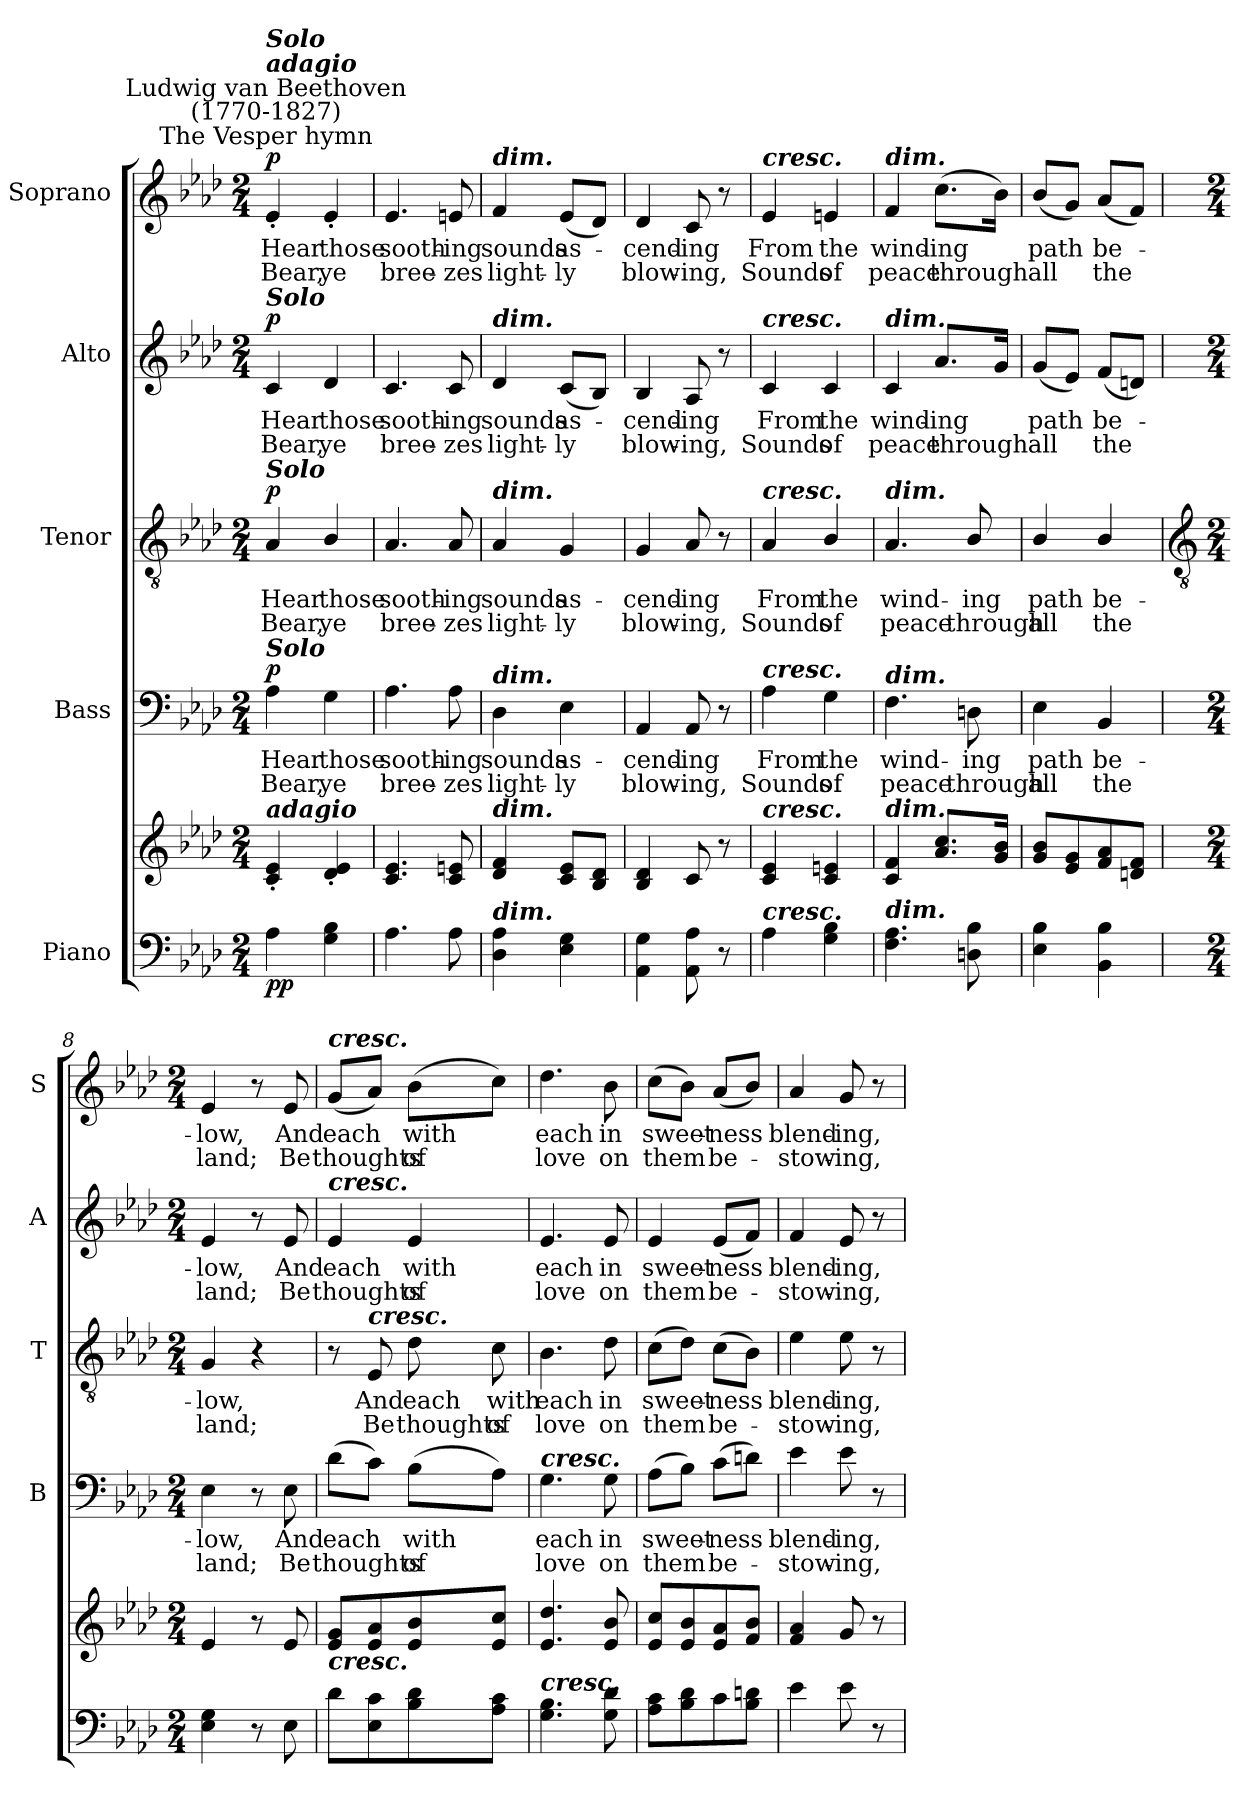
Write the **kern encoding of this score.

**kern	**kern	**dynam	**kern	**text	**text	**dynam	**kern	**text	**text	**dynam	**kern	**text	**text	**dynam	**kern	**text	**text	**dynam
*part5	*part5	*part5	*part4	*part4	*part4	*part4	*part3	*part3	*part3	*part3	*part2	*part2	*part2	*part2	*part1	*part1	*part1	*part1
*staff6	*staff5	*staff5/6	*staff4	*staff4	*staff4	*staff4	*staff3	*staff3	*staff3	*staff3	*staff2	*staff2	*staff2	*staff2	*staff1	*staff1	*staff1	*staff1
*I"Piano	*	*	*I"Bass	*	*	*	*I"Tenor	*	*	*	*I"Alto	*	*	*	*I"Soprano	*	*	*
*	*	*	*I'B	*	*	*	*I'T	*	*	*	*I'A	*	*	*	*I'S	*	*	*
*clefF4	*clefG2	*	*clefF4	*	*	*	*clefGv2	*	*	*	*clefG2	*	*	*	*clefG2	*	*	*
*k[b-e-a-d-]	*k[b-e-a-d-]	*	*k[b-e-a-d-]	*	*	*	*k[b-e-a-d-]	*	*	*	*k[b-e-a-d-]	*	*	*	*k[b-e-a-d-]	*	*	*
*A-:	*A-:	*	*A-:	*	*	*	*A-:	*	*	*	*A-:	*	*	*	*A-:	*	*	*
*M2/4	*M2/4	*	*M2/4	*	*	*	*M2/4	*	*	*	*M2/4	*	*	*	*M2/4	*	*	*
*MM60	*MM60	*	*MM60	*	*	*	*MM60	*	*	*	*MM60	*	*	*	*MM60	*	*	*
=1	=1	=1	=1	=1	=1	=1	=1	=1	=1	=1	=1	=1	=1	=1	=1	=1	=1	=1
!	!	!	!	!	!	!	!	!	!	!	!	!	!	!	!LO:TX:a:cj:t=The Vesper hymn	!	!	!
!	!	!	!	!	!	!	!	!	!	!	!	!	!	!	!LO:TX:a:cj:t=Ludwig van Beethoven\n(1770-1827)	!	!	!
!	!	!	!	!	!	!	!	!	!	!	!	!	!	!	!LO:TX:a:Bi:t=adagio	!	!	!
!	!	!	!	!	!	!	!	!	!	!	!	!	!	!	!LO:TX:a:Bi:t=Solo	!	!	!
!	!	!	!	!	!	!	!	!	!	!	!LO:TX:a:Bi:t=Solo	!	!	!	!	!	!	!
!	!	!	!	!	!	!	!LO:TX:a:Bi:t=Solo	!	!	!	!	!	!	!	!	!	!	!
!	!	!	!LO:TX:a:Bi:t=Solo	!	!	!	!	!	!	!	!	!	!	!	!	!	!	!
!	!LO:TX:a:Bi:t=adagio	!	!	!	!	!	!	!	!	!	!	!	!	!	!	!	!	!
!	!	!LO:DY:b=2	!	!LO:LY:b	!LO:LY:b	!	!	!LO:LY:b	!LO:LY:b	!	!	!LO:LY:b	!LO:LY:b	!	!	!LO:LY:b	!LO:LY:b	!
!	!	!LO:DY:n=1:b	!	!	!	!LO:DY:b	!	!	!	!LO:DY:b	!	!	!	!LO:DY:b	!	!	!	!LO:DY:b
4A-	4c/' 4e-/'	p p	4A-	Hear	Bear,	p	4A-	Hear	Bear,	p	4c	Hear	Bear,	p	4e-'/	Hear	Bear,	p
!	!	!	!	!LO:LY:b	!LO:LY:b	!	!	!LO:LY:b	!LO:LY:b	!	!	!LO:LY:b	!LO:LY:b	!	!	!LO:LY:b	!LO:LY:b	!
4G 4B-	4d-' 4e-'	.	4G	those	ye	.	4B-/	those	ye	.	4d-	those	ye	.	4e-'	those	ye	.
=2	=2	=2	=2	=2	=2	=2	=2	=2	=2	=2	=2	=2	=2	=2	=2	=2	=2	=2
!	!	!	!	!LO:LY:b	!LO:LY:b	!	!	!LO:LY:b	!LO:LY:b	!	!	!LO:LY:b	!LO:LY:b	!	!	!LO:LY:b	!LO:LY:b	!
4.A-	4.c 4.e-	.	4.A-	sooth-	-bree-	.	4.A-	sooth-	-bree-	.	4.c	sooth-	-bree-	.	4.e-	sooth-	-bree-	.
!	!	!	!	!LO:LY:b	!LO:LY:b	!	!	!LO:LY:b	!LO:LY:b	!	!	!LO:LY:b	!LO:LY:b	!	!	!LO:LY:b	!LO:LY:b	!
8A-	8c 8en	.	8A-	-ing	zes	.	8A-	-ing	zes	.	8c	-ing	zes	.	8en	-ing	zes	.
=3	=3	=3	=3	=3	=3	=3	=3	=3	=3	=3	=3	=3	=3	=3	=3	=3	=3	=3
!	!	!	!	!	!	!	!	!	!	!	!	!	!	!	!LO:TX:a:Bi:t=dim.	!	!	!
!	!	!	!	!	!	!	!	!	!	!	!LO:TX:a:Bi:t=dim.	!	!	!	!	!	!	!
!	!	!	!	!	!	!	!LO:TX:a:Bi:t=dim.	!	!	!	!	!	!	!	!	!	!	!
!	!	!	!LO:TX:a:Bi:t=dim.	!	!	!	!	!	!	!	!	!	!	!	!	!	!	!
!	!LO:TX:a:Bi:t=dim.	!	!	!	!	!	!	!	!	!	!	!	!	!	!	!	!	!
!LO:TX:a:Bi:t=dim.	!	!	!	!	!	!	!	!	!	!	!	!	!	!	!	!	!	!
!	!	!	!	!LO:LY:b	!LO:LY:b	!	!	!LO:LY:b	!LO:LY:b	!	!	!LO:LY:b	!LO:LY:b	!	!	!LO:LY:b	!LO:LY:b	!
4D- 4A-	4d- 4f	.	4D-	sounds	light-	.	4A-	sounds	light-	.	4d-	sounds	light-	.	4f	sounds	light-	.
!	!	!	!	!LO:LY:b	!LO:LY:b	!	!	!LO:LY:b	!LO:LY:b	!	!	!LO:LY:b	!LO:LY:b	!	!	!LO:LY:b	!LO:LY:b	!
4E- 4G	8c 8e-L	.	4E-	-as-	-ly	.	4G	-as-	-ly	.	(<8cL	-as-	ly	.	(<8e-L	-as-	ly	.
.	8B- 8d-J	.	.	.	.	.	.	.	.	.	8B-J)	.	.	.	8d-J)	.	.	.
=4	=4	=4	=4	=4	=4	=4	=4	=4	=4	=4	=4	=4	=4	=4	=4	=4	=4	=4
!	!	!	!	!LO:LY:b	!LO:LY:b	!	!	!LO:LY:b	!LO:LY:b	!	!	!LO:LY:b	!LO:LY:b	!	!	!LO:LY:b	!LO:LY:b	!
4AA- 4G	4B- 4d-	.	4AA-	cend-	-blow-	.	4G	cend-	-blow-	.	4B-	cend-	-blow-	.	4d-	cend-	-blow-	.
!	!	!	!	!LO:LY:b	!LO:LY:b	!	!	!LO:LY:b	!LO:LY:b	!	!	!LO:LY:b	!LO:LY:b	!	!	!LO:LY:b	!LO:LY:b	!
8AA- 8A-	8c	.	8AA-	-ing	ing,	.	8A-	-ing	ing,	.	8A-	-ing	ing,	.	8c	-ing	ing,	.
8r	8r	.	8r	.	.	.	8r	.	.	.	8r	.	.	.	8r	.	.	.
=5	=5	=5	=5	=5	=5	=5	=5	=5	=5	=5	=5	=5	=5	=5	=5	=5	=5	=5
!	!	!	!	!	!	!	!	!	!	!	!	!	!	!	!LO:TX:a:Bi:t=cresc.	!	!	!
!	!	!	!	!	!	!	!	!	!	!	!LO:TX:a:Bi:t=cresc.	!	!	!	!	!	!	!
!	!	!	!	!	!	!	!LO:TX:a:Bi:t=cresc.	!	!	!	!	!	!	!	!	!	!	!
!	!	!	!LO:TX:a:Bi:t=cresc.	!	!	!	!	!	!	!	!	!	!	!	!	!	!	!
!	!LO:TX:a:Bi:t=cresc.	!	!	!	!	!	!	!	!	!	!	!	!	!	!	!	!	!
!LO:TX:a:Bi:t=cresc.	!	!	!	!	!	!	!	!	!	!	!	!	!	!	!	!	!	!
!	!	!	!	!LO:LY:b	!LO:LY:b	!	!	!LO:LY:b	!LO:LY:b	!	!	!LO:LY:b	!LO:LY:b	!	!	!LO:LY:b	!LO:LY:b	!
4A-	4c 4e-	.	4A-	From	Sounds	.	4A-	From	Sounds	.	4c	From	Sounds	.	4e-	From	Sounds	.
!	!	!	!	!LO:LY:b	!LO:LY:b	!	!	!LO:LY:b	!LO:LY:b	!	!	!LO:LY:b	!LO:LY:b	!	!	!LO:LY:b	!LO:LY:b	!
4G 4B-	4c 4en	.	4G	the	of	.	4B-/	the	of	.	4c	the	of	.	4en	the	of	.
=6	=6	=6	=6	=6	=6	=6	=6	=6	=6	=6	=6	=6	=6	=6	=6	=6	=6	=6
!	!	!	!	!	!	!	!	!	!	!	!	!	!	!	!LO:TX:a:Bi:t=dim.	!	!	!
!	!	!	!	!	!	!	!	!	!	!	!LO:TX:a:Bi:t=dim.	!	!	!	!	!	!	!
!	!	!	!	!	!	!	!LO:TX:a:Bi:t=dim.	!	!	!	!	!	!	!	!	!	!	!
!	!	!	!LO:TX:a:Bi:t=dim.	!	!	!	!	!	!	!	!	!	!	!	!	!	!	!
!	!LO:TX:a:Bi:t=dim.	!	!	!	!	!	!	!	!	!	!	!	!	!	!	!	!	!
!LO:TX:a:Bi:t=dim.	!	!	!	!	!	!	!	!	!	!	!	!	!	!	!	!	!	!
!	!	!	!	!LO:LY:b	!LO:LY:b	!	!	!LO:LY:b	!LO:LY:b	!	!	!LO:LY:b	!LO:LY:b	!	!	!LO:LY:b	!LO:LY:b	!
4.F 4.A-	4c 4f	.	4.F	wind-	-peace	.	4.A-	wind-	-peace	.	4c	wind-	-peace	.	4f	wind-	-peace	.
!	!	!	!	!	!	!	!	!	!	!	!	!LO:LY:b	!LO:LY:b	!	!	!LO:LY:b	!LO:LY:b	!
.	8.a- 8.ccL	.	.	.	.	.	.	.	.	.	8.a-L	ing	through	.	(>8.ccL	ing	through	.
!	!	!	!	!LO:LY:b	!LO:LY:b	!	!	!LO:LY:b	!LO:LY:b	!	!	!	!	!	!	!	!	!
8Dn 8B-	.	.	8Dn	ing	through	.	8B-/	ing	through	.	.	.	.	.	.	.	.	.
.	16g 16b-J	.	.	.	.	.	.	.	.	.	16gJ	.	.	.	16b-J)	.	.	.
=7	=7	=7	=7	=7	=7	=7	=7	=7	=7	=7	=7	=7	=7	=7	=7	=7	=7	=7
!	!	!	!	!LO:LY:b	!LO:LY:b	!	!	!LO:LY:b	!LO:LY:b	!	!	!LO:LY:b	!LO:LY:b	!	!	!LO:LY:b	!LO:LY:b	!
4E- 4B-	8g 8b-L	.	4E-	path	all	.	4B-/	path	all	.	(<8gL	path	all	.	(<8b-L	path	all	.
.	8e- 8g	.	.	.	.	.	.	.	.	.	8e-J)	.	.	.	8gJ)	.	.	.
!	!	!	!	!LO:LY:b	!LO:LY:b	!	!	!LO:LY:b	!LO:LY:b	!	!	!LO:LY:b	!LO:LY:b	!	!	!LO:LY:b	!LO:LY:b	!
4BB- 4B-	8f 8a-	.	4BB-	be-	-the	.	4B-/	be-	-the	.	(<8fL	be-	the	.	(<8a-L	be-	the	.
.	8dn 8fJ	.	.	.	.	.	.	.	.	.	8dnJ)	.	.	.	8fJ)	.	.	.
!!LO:LB:g=z
=8	=8	=8	=8	=8	=8	=8	=8	=8	=8	=8	=8	=8	=8	=8	=8	=8	=8	=8
*	*	*	*	*	*	*	*clefGv2	*	*	*	*	*	*	*	*	*	*	*
*M2/4	*M2/4	*	*M2/4	*	*	*	*M2/4	*	*	*	*M2/4	*	*	*	*M2/4	*	*	*
!	!	!	!	!LO:LY:b	!LO:LY:b	!	!	!LO:LY:b	!LO:LY:b	!	!	!LO:LY:b	!LO:LY:b	!	!	!LO:LY:b	!LO:LY:b	!
4E- 4G	4e-	.	4E-	low,	land;	.	4G	low,	land;	.	4e-	low,	land;	.	4e-	low,	land;	.
8r	8r	.	8r	.	.	.	4r	.	.	.	8r	.	.	.	8r	.	.	.
!	!	!	!	!LO:LY:b	!LO:LY:b	!	!	!	!	!	!	!LO:LY:b	!LO:LY:b	!	!	!LO:LY:b	!LO:LY:b	!
8E-	8e-	.	8E-	And	Be	.	.	.	.	.	8e-	And	Be	.	8e-	And	Be	.
=9	=9	=9	=9	=9	=9	=9	=9	=9	=9	=9	=9	=9	=9	=9	=9	=9	=9	=9
!	!	!	!	!	!	!	!	!	!	!	!	!	!	!	!LO:TX:a:Bi:t=cresc.	!	!	!
!	!	!	!	!	!	!	!	!	!	!	!LO:TX:a:Bi:t=cresc.	!	!	!	!	!	!	!
!	!LO:TX:b:Bi:t=cresc.	!	!	!	!	!	!	!	!	!	!	!	!	!	!	!	!	!
!	!	!	!	!LO:LY:b	!LO:LY:b	!	!	!	!	!	!	!LO:LY:b	!LO:LY:b	!	!	!LO:LY:b	!LO:LY:b	!
8d-L	8e- 8gL	.	(>8d-L	each	thoughts	.	8r	.	.	.	4e-	each	thoughts	.	(<8gL	each	thoughts	.
!	!	!	!	!	!	!	!LO:TX:a:Bi:t=cresc.	!	!	!	!	!	!	!	!	!	!	!
!	!	!	!	!	!	!	!	!LO:LY:b	!LO:LY:b	!	!	!	!	!	!	!	!	!
8E- 8c	8e- 8a-	.	8cJ)	.	.	.	8E-	And	Be	.	.	.	.	.	8a-J)	.	.	.
!	!	!	!	!LO:LY:b	!LO:LY:b	!	!	!LO:LY:b	!LO:LY:b	!	!	!LO:LY:b	!LO:LY:b	!	!	!LO:LY:b	!LO:LY:b	!
8B- 8d-	8e- 8b-	.	(>8B-L	with	of	.	8d-	each	thoughts	.	4e-	with	of	.	(>8b-L	with	of	.
!	!	!	!	!	!	!	!	!LO:LY:b	!LO:LY:b	!	!	!	!	!	!	!	!	!
8A- 8cJ	8e- 8ccJ	.	8A-J)	.	.	.	8c	with	of	.	.	.	.	.	8ccJ)	.	.	.
=10	=10	=10	=10	=10	=10	=10	=10	=10	=10	=10	=10	=10	=10	=10	=10	=10	=10	=10
!	!	!	!LO:TX:a:Bi:t=cresc.	!	!	!	!	!	!	!	!	!	!	!	!	!	!	!
!LO:TX:a:Bi:t=cresc.	!	!	!	!	!	!	!	!	!	!	!	!	!	!	!	!	!	!
!	!	!	!	!LO:LY:b	!LO:LY:b	!	!	!LO:LY:b	!LO:LY:b	!	!	!LO:LY:b	!LO:LY:b	!	!	!LO:LY:b	!LO:LY:b	!
4.G 4.B-	4.e- 4.dd-	.	4.G	each	love	.	4.B-	each	love	.	4.e-	each	love	.	4.dd-	each	love	.
!	!	!	!	!LO:LY:b	!LO:LY:b	!	!	!LO:LY:b	!LO:LY:b	!	!	!LO:LY:b	!LO:LY:b	!	!	!LO:LY:b	!LO:LY:b	!
8G 8d-	8e- 8b-	.	8G	in	on	.	8d-	in	on	.	8e-	in	on	.	8b-	in	on	.
=11	=11	=11	=11	=11	=11	=11	=11	=11	=11	=11	=11	=11	=11	=11	=11	=11	=11	=11
!	!	!	!	!LO:LY:b	!LO:LY:b	!	!	!LO:LY:b	!LO:LY:b	!	!	!LO:LY:b	!LO:LY:b	!	!	!LO:LY:b	!LO:LY:b	!
8A- 8cL	8e- 8ccL	.	(>8A-L	sweet-	them	.	(>8cL	sweet-	them	.	4e-	sweet-	-them	.	(>8ccL	sweet-	them	.
8B- 8d-	8e- 8b-	.	8B-J)	.	.	.	8d-J)	.	.	.	.	.	.	.	8b-J)	.	.	.
!	!	!	!	!LO:LY:b	!LO:LY:b	!	!	!LO:LY:b	!LO:LY:b	!	!	!LO:LY:b	!LO:LY:b	!	!	!LO:LY:b	!LO:LY:b	!
8c	8e- 8a-	.	(>8cL	ness	be-	.	(>8cL	ness	be-	.	(<8e-L	ness	be-	.	(<8a-L	ness	be-	.
8B- 8dnJ	8f 8b-J	.	8dnJ)	.	.	.	8B-J)	.	.	.	8fJ)	.	.	.	8b-J)	.	.	.
=12	=12	=12	=12	=12	=12	=12	=12	=12	=12	=12	=12	=12	=12	=12	=12	=12	=12	=12
!	!	!	!	!LO:LY:b	!LO:LY:b	!	!	!LO:LY:b	!LO:LY:b	!	!	!LO:LY:b	!LO:LY:b	!	!	!LO:LY:b	!LO:LY:b	!
4e-	4f 4a-	.	4e-	blend-	-stow-	.	4e-	blend-	-stow-	.	4f	blend-	-stow-	.	4a-	blend-	-stow-	.
!	!	!	!	!LO:LY:b	!LO:LY:b	!	!	!LO:LY:b	!LO:LY:b	!	!	!LO:LY:b	!LO:LY:b	!	!	!LO:LY:b	!LO:LY:b	!
8e-	8g	.	8e-	-ing,	ing,	.	8e-	-ing,	ing,	.	8e-	-ing,	ing,	.	8g	-ing,	ing,	.
8r	8r	.	8r	.	.	.	8r	.	.	.	8r	.	.	.	8r	.	.	.
=	=	=	=	=	=	=	=	=	=	=	=	=	=	=	=	=	=	=
*-	*-	*-	*-	*-	*-	*-	*-	*-	*-	*-	*-	*-	*-	*-	*-	*-	*-	*-
